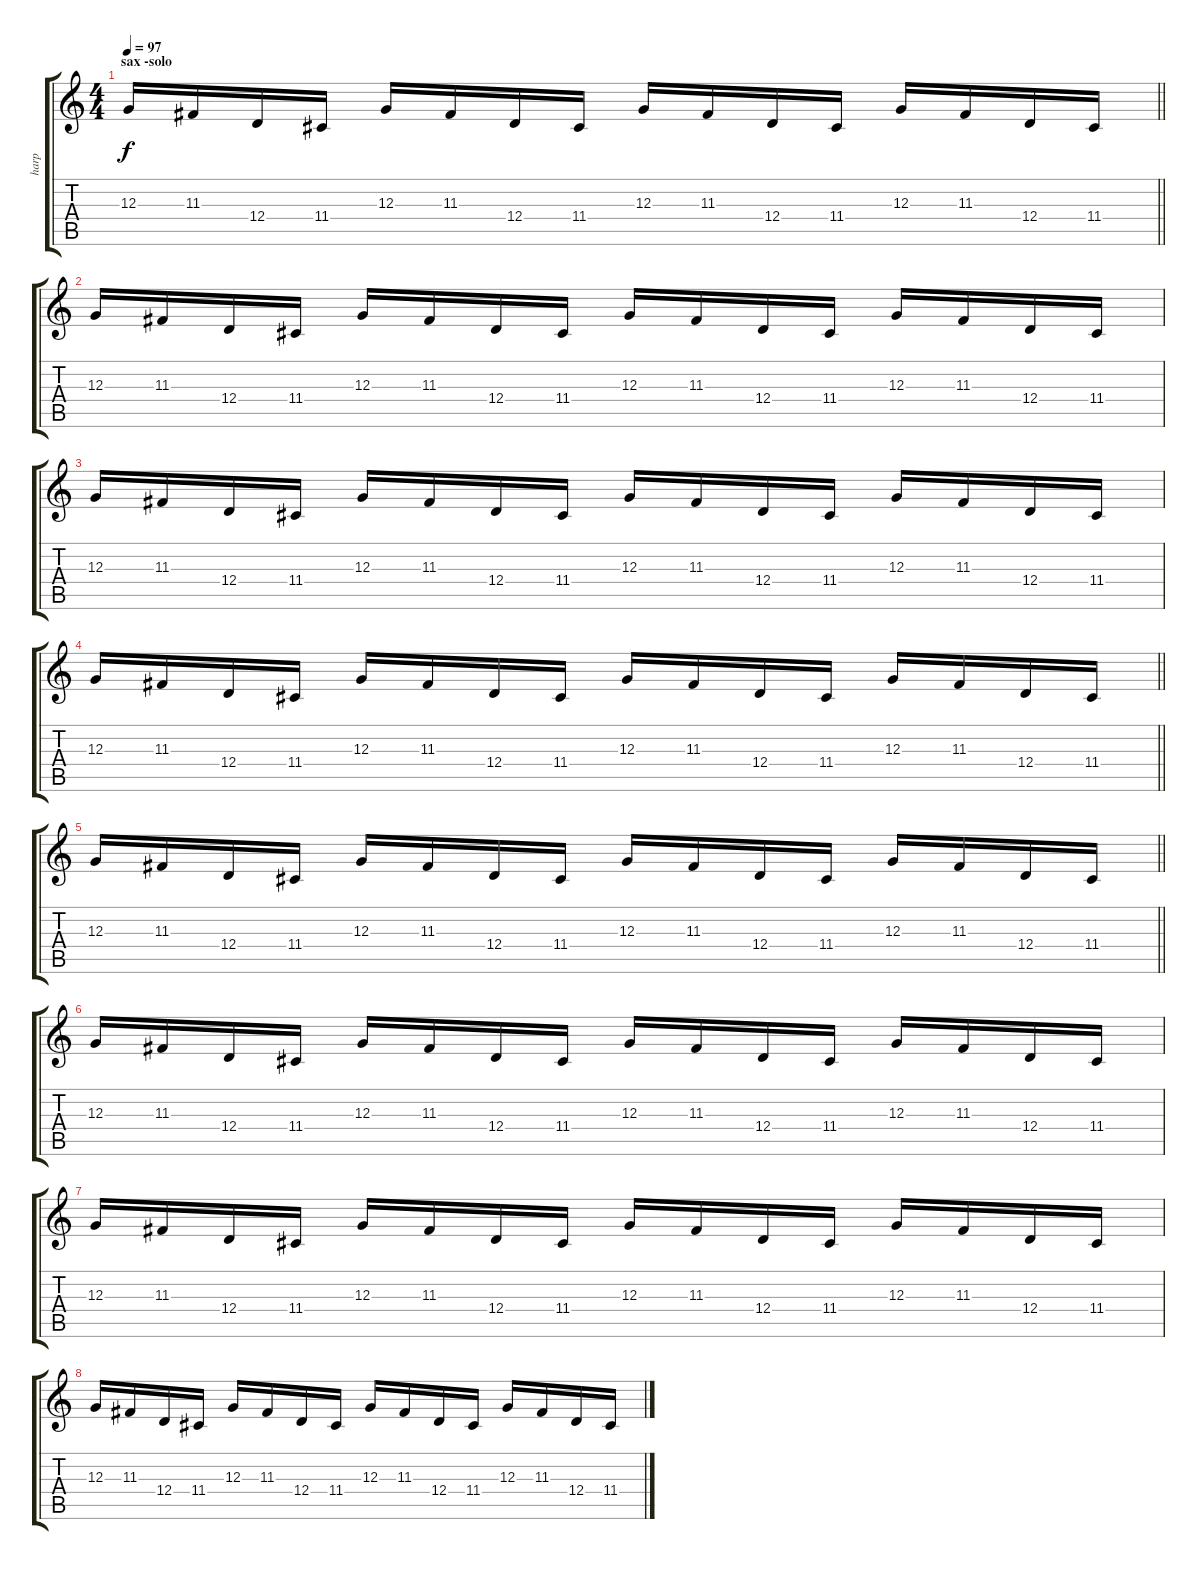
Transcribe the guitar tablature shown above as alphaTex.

\track ("harp" "harp") {instrument orchestralharp}
\staff {score tabs}
\tuning (E4 B3 G3 D3 A2 E2) {hide}
\ts (4 4)
\section ("" "sax -solo")
\tempo 97
\clef g2
\barLineRight lightlight
\ks c
12.3.16{dy f} 11.3.16 12.4.16 11.4.16 12.3.16 11.3.16 12.4.16 11.4.16 12.3.16 11.3.16 12.4.16 11.4.16 12.3.16 11.3.16 12.4.16 11.4.16 |
12.3.16 11.3.16 12.4.16 11.4.16 12.3.16 11.3.16 12.4.16 11.4.16 12.3.16 11.3.16 12.4.16 11.4.16 12.3.16 11.3.16 12.4.16 11.4.16 |
12.3.16 11.3.16 12.4.16 11.4.16 12.3.16 11.3.16 12.4.16 11.4.16 12.3.16 11.3.16 12.4.16 11.4.16 12.3.16 11.3.16 12.4.16 11.4.16 |
\barLineRight lightlight
12.3.16 11.3.16 12.4.16 11.4.16 12.3.16 11.3.16 12.4.16 11.4.16 12.3.16 11.3.16 12.4.16 11.4.16 12.3.16 11.3.16 12.4.16 11.4.16 |
\barLineRight lightlight
12.3.16 11.3.16 12.4.16 11.4.16 12.3.16 11.3.16 12.4.16 11.4.16 12.3.16 11.3.16 12.4.16 11.4.16 12.3.16 11.3.16 12.4.16 11.4.16 |
12.3.16 11.3.16 12.4.16 11.4.16 12.3.16 11.3.16 12.4.16 11.4.16 12.3.16 11.3.16 12.4.16 11.4.16 12.3.16 11.3.16 12.4.16 11.4.16 |
12.3.16 11.3.16 12.4.16 11.4.16 12.3.16 11.3.16 12.4.16 11.4.16 12.3.16 11.3.16 12.4.16 11.4.16 12.3.16 11.3.16 12.4.16 11.4.16 |
12.3.16 11.3.16 12.4.16 11.4.16 12.3.16 11.3.16 12.4.16 11.4.16 12.3.16 11.3.16 12.4.16 11.4.16 12.3.16 11.3.16 12.4.16 11.4.16
